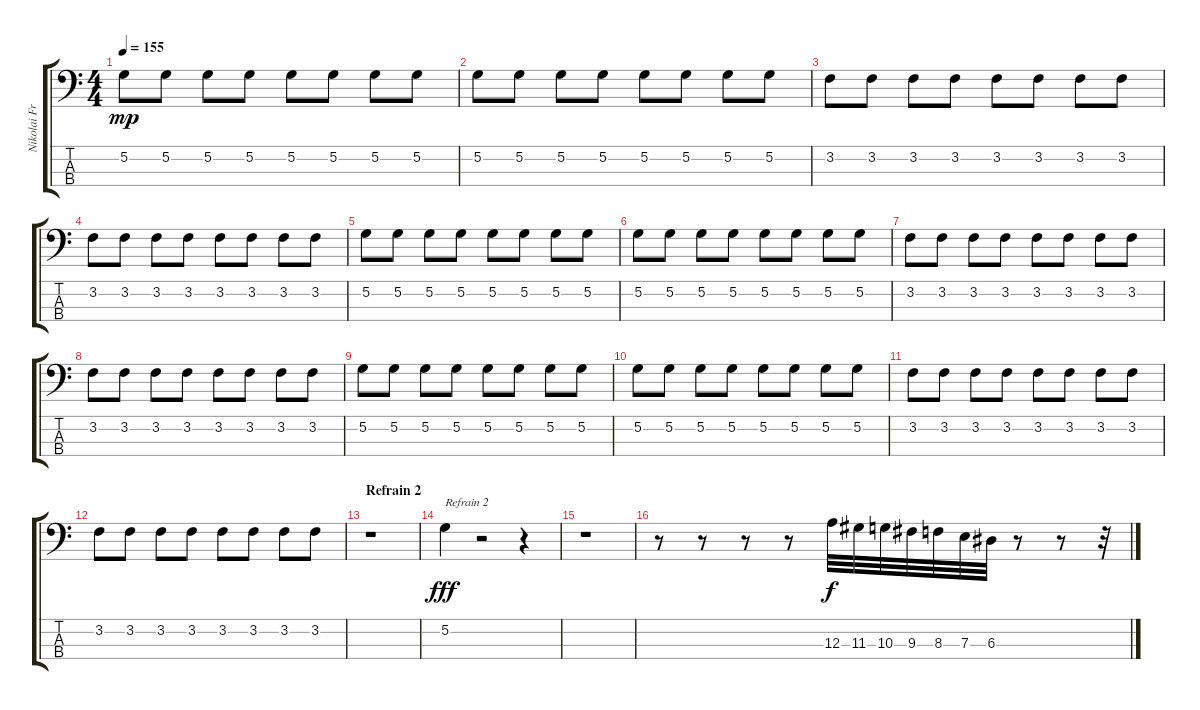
\track ("Nikolai Fraiture" "Nikolai Fr") {instrument electricbassfinger}
\staff {score tabs}
\tuning (G2 D2 A1 E1) {hide}
\ts (4 4)
\tempo 155
\clef f4
\ks c
5.2.8{dy mp} 5.2.8 5.2.8 5.2.8 5.2.8 5.2.8 5.2.8 5.2.8 |
5.2.8 5.2.8 5.2.8 5.2.8 5.2.8 5.2.8 5.2.8 5.2.8 |
3.2.8 3.2.8 3.2.8 3.2.8 3.2.8 3.2.8 3.2.8 3.2.8 |
3.2.8 3.2.8 3.2.8 3.2.8 3.2.8 3.2.8 3.2.8 3.2.8 |
5.2.8 5.2.8 5.2.8 5.2.8 5.2.8 5.2.8 5.2.8 5.2.8 |
5.2.8 5.2.8 5.2.8 5.2.8 5.2.8 5.2.8 5.2.8 5.2.8 |
3.2.8 3.2.8 3.2.8 3.2.8 3.2.8 3.2.8 3.2.8 3.2.8 |
3.2.8 3.2.8 3.2.8 3.2.8 3.2.8 3.2.8 3.2.8 3.2.8 |
5.2.8 5.2.8 5.2.8 5.2.8 5.2.8 5.2.8 5.2.8 5.2.8 |
5.2.8 5.2.8 5.2.8 5.2.8 5.2.8 5.2.8 5.2.8 5.2.8 |
3.2.8 3.2.8 3.2.8 3.2.8 3.2.8 3.2.8 3.2.8 3.2.8 |
3.2.8 3.2.8 3.2.8 3.2.8 3.2.8 3.2.8 3.2.8 3.2.8 |
\section ("" "Refrain 2")
r.1 |
5.2.4{txt "Refrain 2" dy fff} r.2 r.4 |
r.1 |
r.8 r.8 r.8 r.8 12.3.32{dy f} 11.3.32 10.3.32 9.3.32 8.3.32 7.3.32 6.3.32 r.8 r.8 r.32
